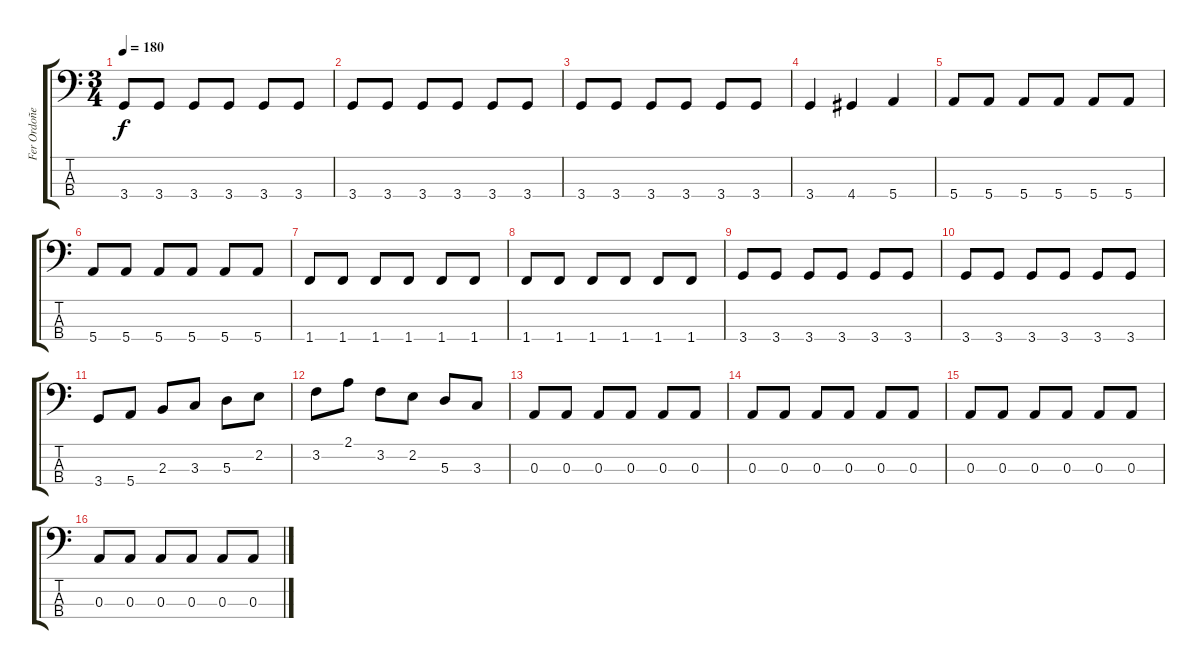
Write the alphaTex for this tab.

\track ("Fer Ordoñez" "Fer Ordoñe") {instrument electricbassfinger}
\staff {score tabs}
\tuning (G2 D2 A1 E1) {hide}
\ts (3 4)
\tempo 180
\clef f4
\ks c
3.4.8{dy f} 3.4.8 3.4.8 3.4.8 3.4.8 3.4.8 |
3.4.8 3.4.8 3.4.8 3.4.8 3.4.8 3.4.8 |
3.4.8 3.4.8 3.4.8 3.4.8 3.4.8 3.4.8 |
3.4.4 4.4.4 5.4.4 |
5.4.8 5.4.8 5.4.8 5.4.8 5.4.8 5.4.8 |
5.4.8 5.4.8 5.4.8 5.4.8 5.4.8 5.4.8 |
1.4.8 1.4.8 1.4.8 1.4.8 1.4.8 1.4.8 |
1.4.8 1.4.8 1.4.8 1.4.8 1.4.8 1.4.8 |
3.4.8 3.4.8 3.4.8 3.4.8 3.4.8 3.4.8 |
3.4.8 3.4.8 3.4.8 3.4.8 3.4.8 3.4.8 |
3.4.8 5.4.8 2.3.8 3.3.8 5.3.8 2.2.8 |
3.2.8 2.1.8 3.2.8 2.2.8 5.3.8 3.3.8 |
0.3.8 0.3.8 0.3.8 0.3.8 0.3.8 0.3.8 |
0.3.8 0.3.8 0.3.8 0.3.8 0.3.8 0.3.8 |
0.3.8 0.3.8 0.3.8 0.3.8 0.3.8 0.3.8 |
0.3.8 0.3.8 0.3.8 0.3.8 0.3.8 0.3.8
